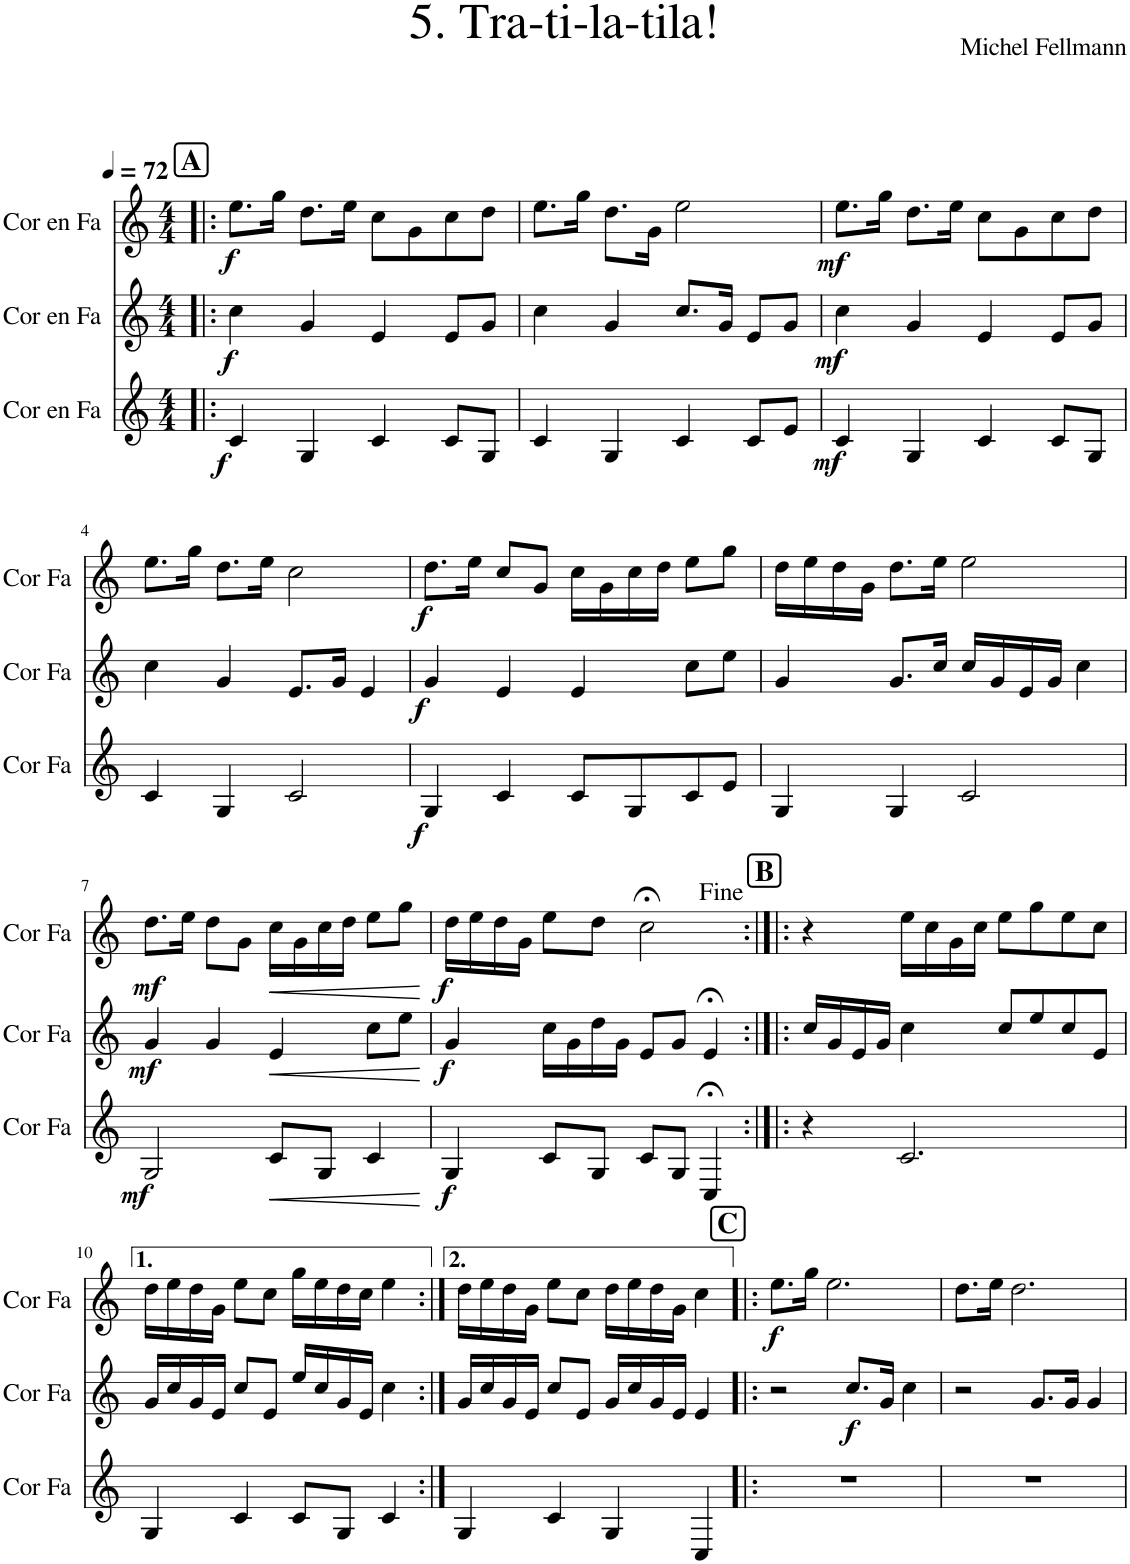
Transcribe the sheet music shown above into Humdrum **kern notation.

**kern	**dynam	**kern	**dynam	**kern	**dynam
*part3	*part3	*part2	*part2	*part1	*part1
*staff3	*staff3	*staff2	*staff2	*staff1	*staff1
*I"Cor en Fa	*	*I"Cor en Fa	*	*I"Cor en Fa	*
*I'Cor Fa	*	*I'Cor Fa	*	*I'Cor Fa	*
*clefG2	*	*clefG2	*	*clefG2	*
*Trd4c7	*	*Trd4c7	*	*Trd4c7	*
*k[]	*	*k[]	*	*k[]	*
*M4/4	*	*M4/4	*	*M4/4	*
*MM72	*	*MM72	*	*MM72	*
!!LO:REH:place=s1:a:B:cj:fs=14:t=A
=1!|:	=1!|:	=1!|:	=1!|:	=1!|:	=1!|:
!	!LO:DY:b	!	!LO:DY:b	!	!LO:DY:b
4c/	f	4cc\	f	8.ee\L	f
.	.	.	.	16gg\Jk	.
4G/	.	4g/	.	8.dd\L	.
.	.	.	.	16ee\Jk	.
4c/	.	4e/	.	8cc\L	.
.	.	.	.	8g\	.
8c/L	.	8e/L	.	8cc\	.
8G/J	.	8g/J	.	8dd\J	.
=2	=2	=2	=2	=2	=2
4c/	.	4cc\	.	8.ee\L	.
.	.	.	.	16gg\Jk	.
4G/	.	4g/	.	8.dd\L	.
.	.	.	.	16g\Jk	.
4c/	.	8.cc/L	.	2ee\	.
.	.	16g/Jk	.	.	.
8c/L	.	8e/L	.	.	.
8e/J	.	8g/J	.	.	.
=3	=3	=3	=3	=3	=3
!	!LO:DY:b	!	!LO:DY:b	!	!LO:DY:b
4c/	mf	4cc\	mf	8.ee\L	mf
.	.	.	.	16gg\Jk	.
4G/	.	4g/	.	8.dd\L	.
.	.	.	.	16ee\Jk	.
4c/	.	4e/	.	8cc\L	.
.	.	.	.	8g\	.
8c/L	.	8e/L	.	8cc\	.
8G/J	.	8g/J	.	8dd\J	.
!!LO:LB:g=z
=4	=4	=4	=4	=4	=4
4c/	.	4cc\	.	8.ee\L	.
.	.	.	.	16gg\Jk	.
4G/	.	4g/	.	8.dd\L	.
.	.	.	.	16ee\Jk	.
2c/	.	8.e/L	.	2cc\	.
.	.	16g/Jk	.	.	.
.	.	4e/	.	.	.
=5	=5	=5	=5	=5	=5
!	!LO:DY:b	!	!LO:DY:b	!	!LO:DY:b
4G/	f	4g/	f	8.dd\L	f
.	.	.	.	16ee\Jk	.
4c/	.	4e/	.	8cc/L	.
.	.	.	.	8g/J	.
8c/L	.	4e/	.	16cc\LL	.
.	.	.	.	16g\	.
8G/	.	.	.	16cc\	.
.	.	.	.	16dd\JJ	.
8c/	.	8cc\L	.	8ee\L	.
8e/J	.	8ee\J	.	8gg\J	.
=6	=6	=6	=6	=6	=6
4G/	.	4g/	.	16dd\LL	.
.	.	.	.	16ee\	.
.	.	.	.	16dd\	.
.	.	.	.	16g\JJ	.
4G/	.	8.g/L	.	8.dd\L	.
.	.	16cc/Jk	.	16ee\Jk	.
2c/	.	16cc/LL	.	2ee\	.
.	.	16g/	.	.	.
.	.	16e/	.	.	.
.	.	16g/JJ	.	.	.
.	.	4cc\	.	.	.
!!LO:LB:g=z
=7	=7	=7	=7	=7	=7
!	!LO:DY:b	!	!LO:DY:b	!	!LO:DY:b
2G/	mf	4g/	mf	8.dd\L	mf
.	.	.	.	16ee\Jk	.
.	.	4g/	.	8dd\L	.
.	.	.	.	8g\J	.
!	!LO:HP:b	!	!LO:HP:b	!	!LO:HP:b
8c/L	<	4e/	<	16cc\LL	<
.	.	.	.	16g\	.
8G/J	.	.	.	16cc\	.
.	.	.	.	16dd\JJ	.
4c/	.	8cc\L	.	8ee\L	.
.	.	8ee\J	.	8gg\J	.
.	[	.	[	.	[
=8	=8	=8	=8	=8	=8
!	!LO:DY:b	!	!LO:DY:b	!	!LO:DY:b
4G/	f	4g/	f	16dd\LL	f
.	.	.	.	16ee\	.
.	.	.	.	16dd\	.
.	.	.	.	16g\JJ	.
8c/L	.	16cc\LL	.	8ee\L	.
.	.	16g\	.	.	.
8G/J	.	16dd\	.	8dd\J	.
.	.	16g\JJ	.	.	.
8c/L	.	8e/L	.	2cc;<\	.
8G/J	.	8g/J	.	.	.
4C;</	.	4e;</	.	.	.
!!LO:REH:place=s1:a:B:cj:fs=14:t=B
=9:|!|:	=9:|!|:	=9:|!|:	=9:|!|:	=9:|!|:	=9:|!|:
4r	.	16cc/LL	.	4r	.
.	.	16g/	.	.	.
.	.	16e/	.	.	.
.	.	16g/JJ	.	.	.
2.c/	.	4cc\	.	16ee\LL	.
.	.	.	.	16cc\	.
.	.	.	.	16g\	.
.	.	.	.	16cc\JJ	.
.	.	8cc/L	.	8ee\L	.
.	.	8ee/	.	8gg\	.
.	.	8cc/	.	8ee\	.
.	.	8e/J	.	8cc\J	.
!!LO:LB:g=z
=10	=10	=10	=10	=10	=10
4G/	.	16g/LL	.	16dd\LL	.
.	.	16cc/	.	16ee\	.
.	.	16g/	.	16dd\	.
.	.	16e/JJ	.	16g\JJ	.
4c/	.	8cc/L	.	8ee\L	.
.	.	8e/J	.	8cc\J	.
8c/L	.	16ee/LL	.	16gg\LL	.
.	.	16cc/	.	16ee\	.
8G/J	.	16g/	.	16dd\	.
.	.	16e/JJ	.	16cc\JJ	.
4c/	.	4cc\	.	4ee\	.
=11:|!	=11:|!	=11:|!	=11:|!	=11:|!	=11:|!
4G/	.	16g/LL	.	16dd\LL	.
.	.	16cc/	.	16ee\	.
.	.	16g/	.	16dd\	.
.	.	16e/JJ	.	16g\JJ	.
4c/	.	8cc/L	.	8ee\L	.
.	.	8e/J	.	8cc\J	.
4G/	.	16g/LL	.	16dd\LL	.
.	.	16cc/	.	16ee\	.
.	.	16g/	.	16dd\	.
.	.	16e/JJ	.	16g\JJ	.
4C/	.	4e/	.	4cc\	.
!!LO:REH:place=s1:a:B:cj:fs=14:t=C
=12!|:	=12!|:	=12!|:	=12!|:	=12!|:	=12!|:
!	!	!	!	!	!LO:DY:b
1r	.	2r	.	8.ee\L	f
.	.	.	.	16gg\Jk	.
.	.	.	.	2.ee\	.
!	!	!	!LO:DY:b	!	!
.	.	8.cc/L	f	.	.
.	.	16g/Jk	.	.	.
.	.	4cc\	.	.	.
=13	=13	=13	=13	=13	=13
1r	.	2r	.	8.dd\L	.
.	.	.	.	16ee\Jk	.
.	.	.	.	2.dd\	.
.	.	8.g/L	.	.	.
.	.	16g/Jk	.	.	.
.	.	4g/	.	.	.
=	=	=	=	=	=
*-	*-	*-	*-	*-	*-
